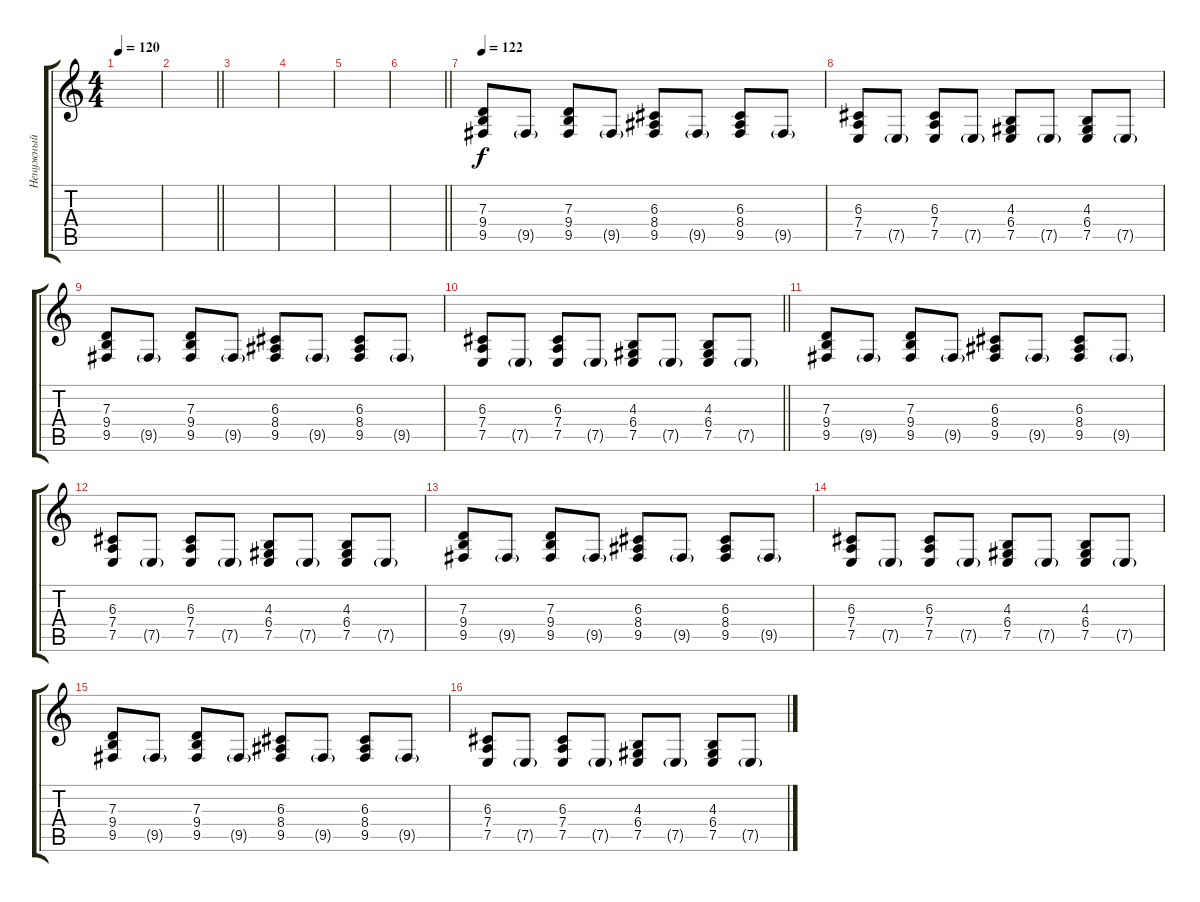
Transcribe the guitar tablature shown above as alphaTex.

\track ("Ненужный" "Ненужный") {instrument lead3calliope}
\staff {score tabs}
\tuning (E4 B3 G3 D3 A2 E2) {hide}
\ts (4 4)
\tempo 120
\clef g2
\ks c
|
\barLineRight lightlight
|
|
|
|
\barLineRight lightlight
|
\tempo 122
(7.3 9.4 9.5).8 9.5{g}.8 (7.3 9.4 9.5).8 9.5{g}.8 (6.3 8.4 9.5).8 9.5{g}.8 (6.3 8.4 9.5).8 9.5{g}.8 |
(6.3 7.4 7.5).8 7.5{g}.8 (6.3 7.4 7.5).8 7.5{g}.8 (4.3 6.4 7.5).8 7.5{g}.8 (4.3 6.4 7.5).8 7.5{g}.8 |
(7.3 9.4 9.5).8 9.5{g}.8 (7.3 9.4 9.5).8 9.5{g}.8 (6.3 8.4 9.5).8 9.5{g}.8 (6.3 8.4 9.5).8 9.5{g}.8 |
\barLineRight lightlight
(6.3 7.4 7.5).8 7.5{g}.8 (6.3 7.4 7.5).8 7.5{g}.8 (4.3 6.4 7.5).8 7.5{g}.8 (4.3 6.4 7.5).8 7.5{g}.8 |
(7.3 9.4 9.5).8 9.5{g}.8 (7.3 9.4 9.5).8 9.5{g}.8 (6.3 8.4 9.5).8 9.5{g}.8 (6.3 8.4 9.5).8 9.5{g}.8 |
(6.3 7.4 7.5).8 7.5{g}.8 (6.3 7.4 7.5).8 7.5{g}.8 (4.3 6.4 7.5).8 7.5{g}.8 (4.3 6.4 7.5).8 7.5{g}.8 |
(7.3 9.4 9.5).8 9.5{g}.8 (7.3 9.4 9.5).8 9.5{g}.8 (6.3 8.4 9.5).8 9.5{g}.8 (6.3 8.4 9.5).8 9.5{g}.8 |
(6.3 7.4 7.5).8 7.5{g}.8 (6.3 7.4 7.5).8 7.5{g}.8 (4.3 6.4 7.5).8 7.5{g}.8 (4.3 6.4 7.5).8 7.5{g}.8 |
(7.3 9.4 9.5).8 9.5{g}.8 (7.3 9.4 9.5).8 9.5{g}.8 (6.3 8.4 9.5).8 9.5{g}.8 (6.3 8.4 9.5).8 9.5{g}.8 |
(6.3 7.4 7.5).8 7.5{g}.8 (6.3 7.4 7.5).8 7.5{g}.8 (4.3 6.4 7.5).8 7.5{g}.8 (4.3 6.4 7.5).8 7.5{g}.8
